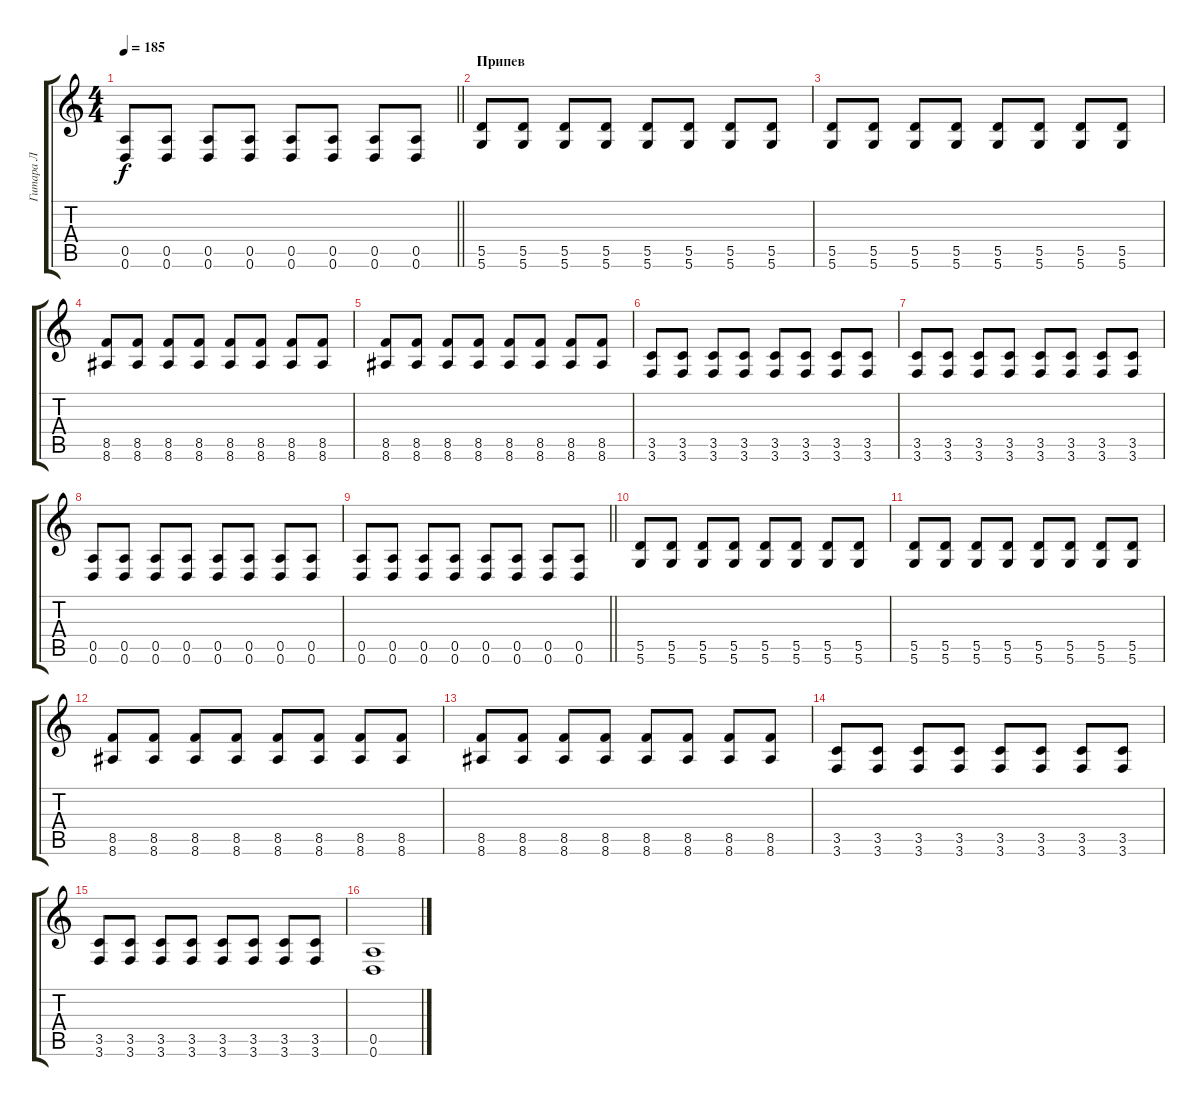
\track ("Гитара Л" "Гитара Л") {instrument overdrivenguitar}
\staff {score tabs}
\tuning (E4 B3 G3 D3 A2 D2) {hide}
\ts (4 4)
\tempo 185
\clef g2
\barLineRight lightlight
\ks c
(0.5 0.6).8{dy f} (0.5 0.6).8 (0.5 0.6).8 (0.5 0.6).8 (0.5 0.6).8 (0.5 0.6).8 (0.5 0.6).8 (0.5 0.6).8 |
\section ("" "Припев")
(5.5 5.6).8 (5.5 5.6).8 (5.5 5.6).8 (5.5 5.6).8 (5.5 5.6).8 (5.5 5.6).8 (5.5 5.6).8 (5.5 5.6).8 |
(5.5 5.6).8 (5.5 5.6).8 (5.5 5.6).8 (5.5 5.6).8 (5.5 5.6).8 (5.5 5.6).8 (5.5 5.6).8 (5.5 5.6).8 |
(8.5 8.6).8 (8.5 8.6).8 (8.5 8.6).8 (8.5 8.6).8 (8.5 8.6).8 (8.5 8.6).8 (8.5 8.6).8 (8.5 8.6).8 |
(8.5 8.6).8 (8.5 8.6).8 (8.5 8.6).8 (8.5 8.6).8 (8.5 8.6).8 (8.5 8.6).8 (8.5 8.6).8 (8.5 8.6).8 |
(3.5 3.6).8 (3.5 3.6).8 (3.5 3.6).8 (3.5 3.6).8 (3.5 3.6).8 (3.5 3.6).8 (3.5 3.6).8 (3.5 3.6).8 |
(3.5 3.6).8 (3.5 3.6).8 (3.5 3.6).8 (3.5 3.6).8 (3.5 3.6).8 (3.5 3.6).8 (3.5 3.6).8 (3.5 3.6).8 |
(0.5 0.6).8 (0.5 0.6).8 (0.5 0.6).8 (0.5 0.6).8 (0.5 0.6).8 (0.5 0.6).8 (0.5 0.6).8 (0.5 0.6).8 |
\barLineRight lightlight
(0.5 0.6).8 (0.5 0.6).8 (0.5 0.6).8 (0.5 0.6).8 (0.5 0.6).8 (0.5 0.6).8 (0.5 0.6).8 (0.5 0.6).8 |
\section ("" " ")
(5.5 5.6).8 (5.5 5.6).8 (5.5 5.6).8 (5.5 5.6).8 (5.5 5.6).8 (5.5 5.6).8 (5.5 5.6).8 (5.5 5.6).8 |
(5.5 5.6).8 (5.5 5.6).8 (5.5 5.6).8 (5.5 5.6).8 (5.5 5.6).8 (5.5 5.6).8 (5.5 5.6).8 (5.5 5.6).8 |
(8.5 8.6).8 (8.5 8.6).8 (8.5 8.6).8 (8.5 8.6).8 (8.5 8.6).8 (8.5 8.6).8 (8.5 8.6).8 (8.5 8.6).8 |
(8.5 8.6).8 (8.5 8.6).8 (8.5 8.6).8 (8.5 8.6).8 (8.5 8.6).8 (8.5 8.6).8 (8.5 8.6).8 (8.5 8.6).8 |
(3.5 3.6).8 (3.5 3.6).8 (3.5 3.6).8 (3.5 3.6).8 (3.5 3.6).8 (3.5 3.6).8 (3.5 3.6).8 (3.5 3.6).8 |
(3.5 3.6).8 (3.5 3.6).8 (3.5 3.6).8 (3.5 3.6).8 (3.5 3.6).8 (3.5 3.6).8 (3.5 3.6).8 (3.5 3.6).8 |
(0.5 0.6).1
